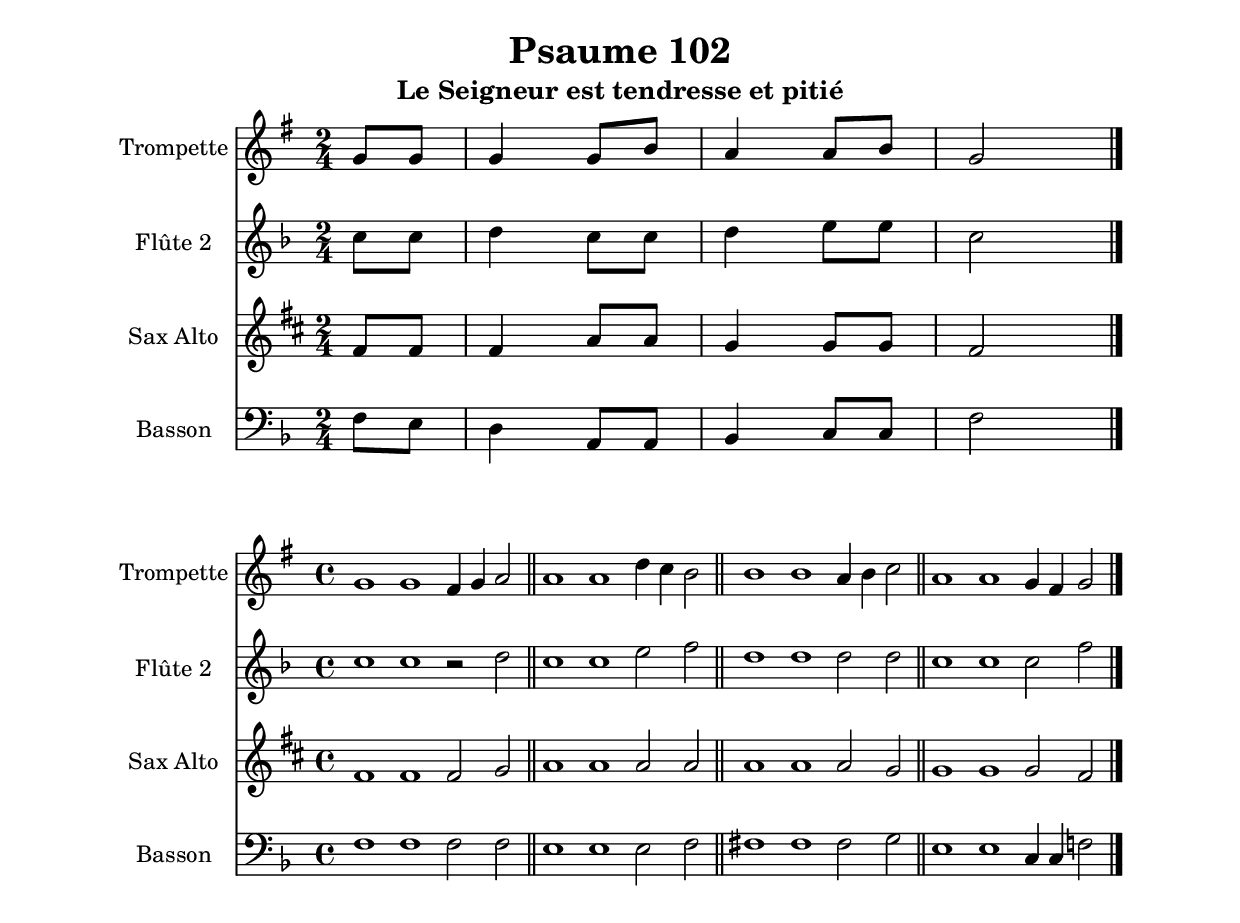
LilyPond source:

\version "2.22.1"
\language "italiano"

\header {
  title = "Psaume 102"
  subtitle = "Le Seigneur est tendresse et pitié"
}


global = {
  \key fa \major
  \time 2/4
}

sopranoChorus =
  \relative do' {
    \global
    \partial 4 fa8 fa
    fa4 fa8 la
    sol4 sol8 la
    fa2
    \bar "|."
  }

altoChorus =
  \relative do' {
    \global
    \partial 4 do8 do
    re4 do8 do
    re4 mi8 mi
    do2
  }

tenorChorus =
  \relative do' {
    \global
    \partial 4 la8 la
    la4 do8 do
    sib4 sib8 sib
    la2
  }

bassChorus =
  \relative do {
    \global
    \partial 4 fa8 mi
    re4 la8 la
    sib4 do8 do
    fa2
  }

%-------------------- verset -------------------

globalC = {
  \key fa \major
  \cadenzaOn
}

sopranoVerse =
  \relative do' {
    \globalC
    fa1 fa1 mi4 fa sol2 \bar "||"
    sol1 sol1 do4 sib la2 \bar "||"
    la1 la1 sol4 la sib2 \bar "||"
    sol1 sol1 fa4 mi fa2 \bar "|."
  }

altoVerse =
  \relative do' {
    \globalC
    do1 do1 r2 re2
    do1 do1 mi2 fa2
    re1 re1 re2 re2
    do1 do1 do2 fa2
  }

tenorVerse =
  \relative do' {
    \globalC
    la1 la1 la2 sib2
    do1 do1 do2 do2
    do1 do1 do2 sib2
    sib1 sib1 sib2 la2
  }

bassVerse =
  \relative do {
    \globalC
    fa1 fa1 fa2 fa2
    mi1 mi1 mi2 fa2
    fad1 fad1 fad2 sol2
    mi1 mi1 do4 do fa2
  }

\include "../../../utilities.ly"

\book{
  \paper {
    left-margin = 20\mm
    right-margin = 20\mm
    top-margin = 20\mm
    bottom-margin = 20\mm
  }
  
  \score {
    <<      
      \new Staff \with { instrumentName = "Trompette" } { \forTrumpet{ \sopranoChorus } }
      \new Staff \with { instrumentName = "Flûte 2" } { \forFlute{ \altoChorus } }
      \new Staff \with { instrumentName = "Sax Alto" } { \forSaxophoneAlto{ \tenorChorus } }
      \new Staff \with { instrumentName = "Basson" } { \clef bass \bassChorus }
    >>
    \layout { 
      indent = 2\cm
      ragged-right = ##f
    }
  }
  
  \score{
    <<
      \new Staff \with { instrumentName = "Trompette" } { \forTrumpet{ \sopranoVerse } }
      \new Staff \with { instrumentName = "Flûte 2" } { \forFlute{ \altoVerse } }
      \new Staff \with { instrumentName = "Sax Alto" } { \forSaxophoneAlto{ \tenorVerse }}
      \new Staff \with { instrumentName = "Basson" } { \clef bass \bassVerse }
    >>
    \layout { 
      indent = 2\cm
      \override BreathingSign.text = \markup { \musicglyph "comma" }
    }
  }
}
